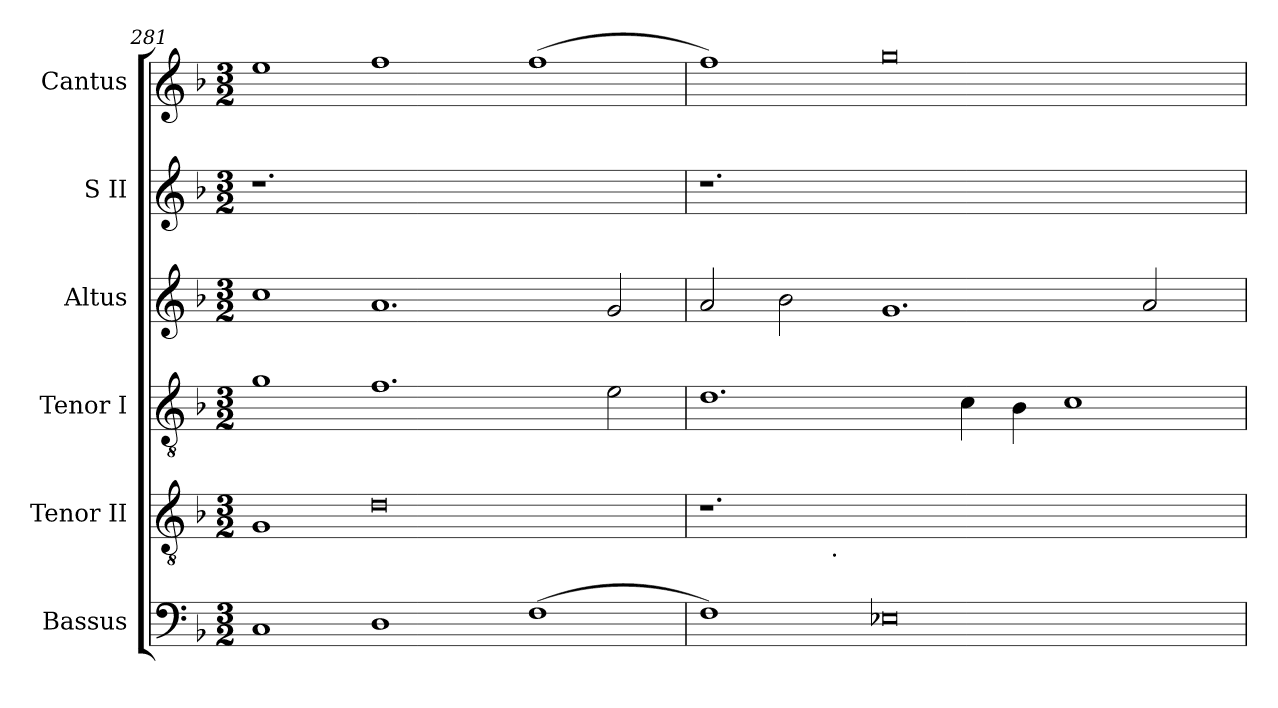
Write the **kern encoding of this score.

**kern	**kern	**kern	**kern	**kern	**kern
*part6	*part5	*part4	*part3	*part2	*part1
*staff6	*staff5	*staff4	*staff3	*staff2	*staff1
*I"Bassus	*I"Tenor II	*I"Tenor I	*I"Altus	*I"S II	*I"Cantus
*I'B	*I'T II	*I'T I	*I'A	*	*
*clefF4	*clefGv2	*clefGv2	*clefG2	*clefG2	*clefG2
*k[b-]	*k[b-]	*k[b-]	*k[b-]	*k[b-]	*k[b-]
*F:	*F:	*F:	*F:	*F:	*F:
*M3/2	*M3/2	*M3/2	*M3/2	*M3/2	*M3/2
=281	=281	=281	=281	=281	=281
1C	1G	1g	1cc	1.r	1ee
1D	0d	1.f	1.a	.	1ff
.	.	.	.	1.ryy	.
(>1F	.	.	.	.	(>1ff
.	.	2e\	2g/	.	.
=282	=282	=282	=282	=282	=282
*	*^	*	*	*	*
1F)	1.r	2.ryy	1.d	2a/	1.r	1ff)
.	.	.	.	2b-\	.	.
!	!	!LO:TX:b:t=.	!	!	!	!
.	.	1ryy	.	.	.	.
0E-X	.	.	.	1.g	.	0gg
.	1.ryy	.	4c\	.	1.ryy	.
.	.	1ryy	4B-\	.	.	.
.	.	.	1c	.	.	.
.	.	.	.	2a/	.	.
.	.	4ryy	.	.	.	.
*	*v	*v	*	*	*	*
=	=	=	=	=	=
*-	*-	*-	*-	*-	*-
